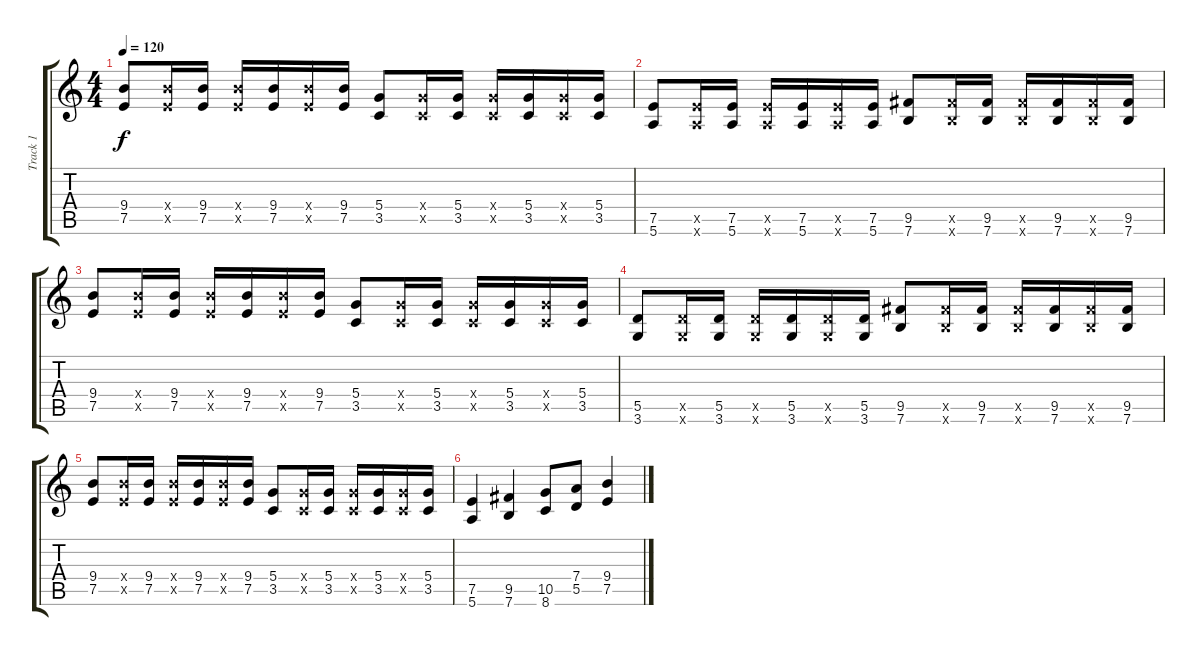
\track ("Track 1" "Track 1") {instrument acousticguitarsteel}
\staff {score tabs}
\tuning (E4 B3 G3 D3 A2 E2) {hide}
\ts (4 4)
\tempo 120
\clef g2
\ks c
(9.4 7.5).8{dy f} (9.4{x} 7.5{x}).16 (9.4 7.5).16 (9.4{x} 7.5{x}).16 (9.4 7.5).16 (9.4{x} 7.5{x}).16 (9.4 7.5).16 (5.4 3.5).8 (5.4{x} 3.5{x}).16 (5.4 3.5).16 (5.4{x} 3.5{x}).16 (5.4 3.5).16 (5.4{x} 3.5{x}).16 (5.4 3.5).16 |
(7.5 5.6).8 (7.5{x} 5.6{x}).16 (7.5 5.6).16 (7.5{x} 5.6{x}).16 (7.5 5.6).16 (7.5{x} 5.6{x}).16 (7.5 5.6).16 (9.5 7.6).8 (9.5{x} 7.6{x}).16 (9.5 7.6).16 (9.5{x} 7.6{x}).16 (9.5 7.6).16 (9.5{x} 7.6{x}).16 (9.5 7.6).16 |
(9.4 7.5).8 (9.4{x} 7.5{x}).16 (9.4 7.5).16 (9.4{x} 7.5{x}).16 (9.4 7.5).16 (9.4{x} 7.5{x}).16 (9.4 7.5).16 (5.4 3.5).8 (5.4{x} 3.5{x}).16 (5.4 3.5).16 (5.4{x} 3.5{x}).16 (5.4 3.5).16 (5.4{x} 3.5{x}).16 (5.4 3.5).16 |
(5.5 3.6).8 (5.5{x} 3.6{x}).16 (5.5 3.6).16 (5.5{x} 3.6{x}).16 (5.5 3.6).16 (5.5{x} 3.6{x}).16 (5.5 3.6).16 (9.5 7.6).8 (9.5{x} 7.6{x}).16 (9.5 7.6).16 (9.5{x} 7.6{x}).16 (9.5 7.6).16 (9.5{x} 7.6{x}).16 (9.5 7.6).16 |
(9.4 7.5).8 (9.4{x} 7.5{x}).16 (9.4 7.5).16 (9.4{x} 7.5{x}).16 (9.4 7.5).16 (9.4{x} 7.5{x}).16 (9.4 7.5).16 (5.4 3.5).8 (5.4{x} 3.5{x}).16 (5.4 3.5).16 (5.4{x} 3.5{x}).16 (5.4 3.5).16 (5.4{x} 3.5{x}).16 (5.4 3.5).16 |
(7.5 5.6).4 (9.5 7.6).4 (10.5 8.6).8 (7.4 5.5).8 (9.4 7.5).4
